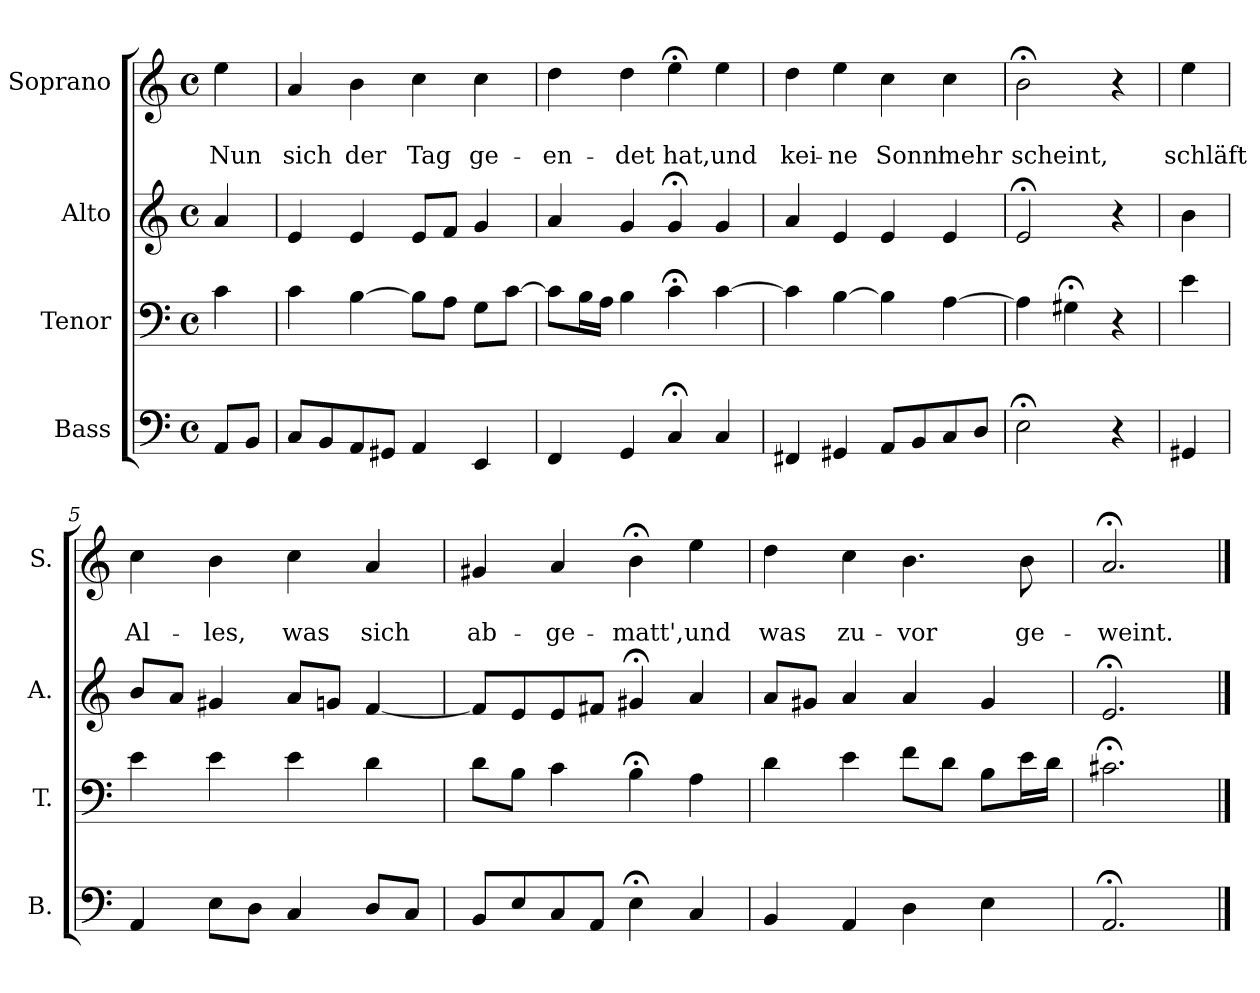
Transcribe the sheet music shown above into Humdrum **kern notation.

**kern	**kern	**kern	**kern	**text	**text
*part4	*part3	*part2	*part1	*part1	*part1
*staff4	*staff3	*staff2	*staff1	*staff1	*staff1
*I"Bass	*I"Tenor	*I"Alto	*I"Soprano	*	*
*I'B.	*I'T.	*I'A.	*I'S.	*	*
*clefF4	*clefF4	*clefG2	*clefG2	*	*
*k[]	*k[]	*k[]	*k[]	*	*
*	*	*	*a:	*	*
*M4/4	*M4/4	*M4/4	*M4/4	*	*
*met(c)	*met(c)	*met(c)	*met(c)	*	*
=	=	=	=	=	=
8AA/L	4c\	4a/	4ee\	.	Nun
8BB/J	.	.	.	.	.
=1	=1	=1	=1	=1	=1
8C/L	4c\	4e/	4a/	.	sich
8BB/	.	.	.	.	.
8AA/	[4B\	4e/	4b\	.	der
8GG#X/J	.	.	.	.	.
4AA/	8B\L]	8e/L	4cc\	.	Tag
.	8A\J	8f/J	.	.	.
4EE/	8G\L	4g/	4cc\	.	ge-
.	[8c\J	.	.	.	.
=2	=2	=2	=2	=2	=2
4FF/	8c\L]	4a/	4dd\	.	-en-
.	16B\L	.	.	.	.
.	16A\JJ	.	.	.	.
4GG/	4B\	4g/	4dd\	.	-det
4C;</	4c;<\	4g;</	4ee;<\	.	hat,
4C/	[4c\	4g/	4ee\	.	und
=3	=3	=3	=3	=3	=3
4FF#X/	4c\]	4a/	4dd\	.	kei-
4GG#X/	[4B\	4e/	4ee\	.	-ne
8AA/L	4B\]	4e/	4cc\	.	Sonn'
8BB/	.	.	.	.	.
8C/	[4A\	4e/	4cc\	.	mehr
8D/J	.	.	.	.	.
=4	=4	=4	=4	=4	=4
2E;<\	4A\]	2e;</	2b;<\	.	scheint,
.	4G#X;<\	.	.	.	.
4r	4r	4r	4r	.	.
!!LO:LB:g=z
=4a	=4a	=4a	=4a	=4a	=4a
4GG#X/	4e\	4b\	4ee\	.	schläft
=5	=5	=5	=5	=5	=5
4AA/	4e\	8b/L	4cc\	.	Al-
.	.	8a/J	.	.	.
8E\L	4e\	4g#X/	4b\	.	-les,
8D\J	.	.	.	.	.
4C/	4e\	8a/L	4cc\	.	was
.	.	8gn/J	.	.	.
8D/L	4d\	[4f/	4a/	.	sich
8C/J	.	.	.	.	.
=6	=6	=6	=6	=6	=6
8BB/L	8d\L	8f/L]	4g#X/	.	ab-
8E/	8B\J	8e/	.	.	.
8C/	4c\	8e/	4a/	.	-ge-
8AA/J	.	8f#X/J	.	.	.
4E;<\	4B;<\	4g#X;</	4b;<\	.	-matt',
4C/	4A\	4a/	4ee\	.	und
=7	=7	=7	=7	=7	=7
4BB/	4d\	8a/L	4dd\	.	was
.	.	8g#X/J	.	.	.
4AA/	4e\	4a/	4cc\	.	zu-
4D\	8f\L	4a/	4.b\	.	-vor
.	8d\J	.	.	.	.
4E\	8B\L	4g#/	.	.	.
.	16e\L	.	8b\	.	ge-
.	16d\JJ	.	.	.	.
=8	=8	=8	=8	=8	=8
2.AA;</	2.c#X;<\	2.e;</	2.a;</	.	-weint.
==	==	==	==	==	==
*-	*-	*-	*-	*-	*-
